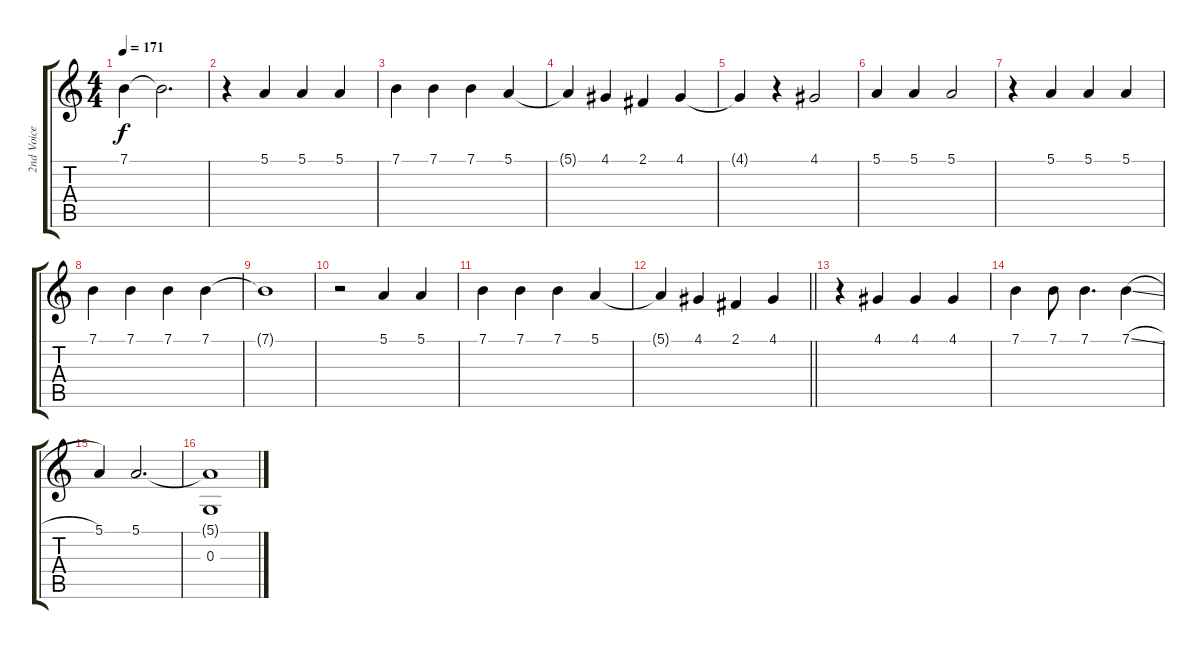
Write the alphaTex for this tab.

\track ("2nd Voice" "2nd Voice") {instrument sopranosax}
\staff {score tabs}
\tuning (E4 B3 G3 D3 A2 E2) {hide}
\ts (4 4)
\tempo 171
\clef g2
\ks c
7.1.4{dy f} 7.1{t}.2{d} |
r.4 5.1.4 5.1.4 5.1.4 |
7.1.4 7.1.4 7.1.4 5.1.4 |
5.1{t}.4 4.1.4 2.1.4 4.1.4 |
4.1{t}.4 r.4 4.1.2 |
5.1.4 5.1.4 5.1.2 |
r.4 5.1.4 5.1.4 5.1.4 |
7.1.4 7.1.4 7.1.4 7.1.4 |
7.1{t}.1 |
r.2 5.1.4 5.1.4 |
7.1.4 7.1.4 7.1.4 5.1.4 |
\barLineRight lightlight
5.1{t}.4 4.1.4 2.1.4 4.1.4 |
\section ("" "")
r.4 4.1.4 4.1.4 4.1.4 |
7.1.4 7.1.8 7.1.4{d} 7.1{sl}.4 |
5.1.4 5.1.2{d} |
(5.1{t} 0.3).1
